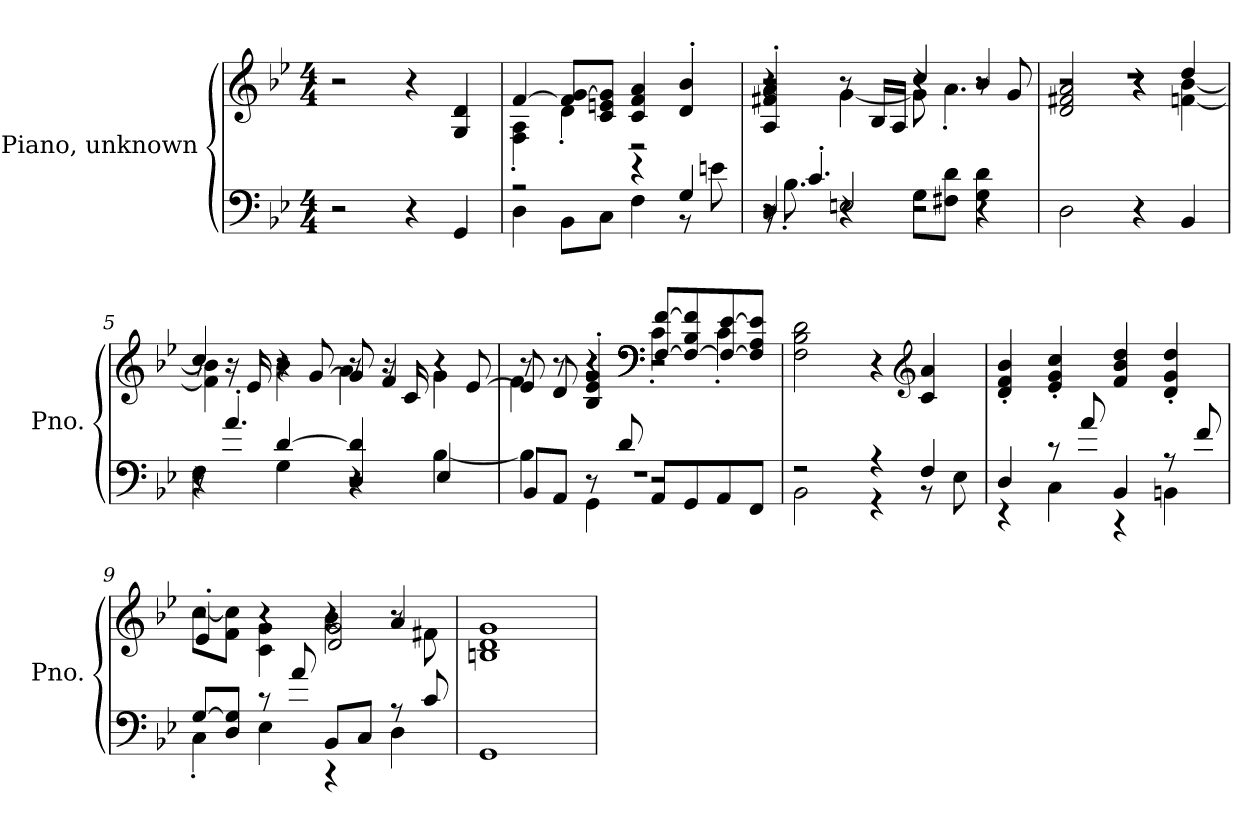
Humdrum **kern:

**kern	**kern
*part1	*part1
*staff2	*staff1
*I"Piano, unknown	*
*I'Pno.	*
*clefF4	*clefG2
*k[b-e-]	*k[b-e-]
*M4/4	*M4/4
*MM120	*MM120
=1	=1
2r	2r
4r	4r
4GG/	4G/ 4d/
=2	=2
*^	*^
2r	4D\	[4f/	4F\' 4A\'
.	8BB-\L	8f/] [8g/L	4d'\
.	8C\J	8c/ 8en/ 8g/]J	.
4r	4F\	4c/ 4f/ 4a/	2r
4G/	8r	4d/' 4b-/'	.
.	8en\	.	.
=3	=3	=3	=3
*	*^	*	*^
8r	16r	4D/	2r	4r	4A/' 4f#X/' 4a/'
.	8.B-'\	.	.	.	.
4.c'/	.	.	.	.	.
.	4r	2En/	.	[4g\	8r
.	.	.	.	.	16B-/LL
.	.	.	.	.	16A/JJ
2r	8G\L	.	4cc/	8g\]	4r
.	8F#X\ 8d\J	.	.	4.a'\	.
.	4G\ 4d\	4r	4b-/	.	8r
.	.	.	.	.	8g/
*v	*v	*v	*	*	*
=4	=4	=4	=4
2D\	1r	2r	2d/ 2f#X/ 2a/
4r	.	4r	4r
4BB-/	.	[4fn\ [4b-\	4dd/
!!LO:LB:g=z	!!	!!
=5	=5	=5	=5
*^	*	*	*
*	*^	*	*	*
8r	4F\	4r	4cc/	4f\] 4b-\]	8r
4.a'/	.	.	.	.	16r
.	.	.	.	.	16e-/
.	4G\	[4d/	8r	4b-\	4r
.	.	.	[8g/	.	.
2r	4r	4D/ 4d/]	8g/]	4a\	8r
.	.	.	4f/	.	16r
.	.	.	.	.	16c/
.	[4B-\	4E-/	.	4g\	4r
.	.	.	[8e-/	.	.
=6	=6	=6	=6	=6	=6
1r	4B-\]	8BB-/L	8e-/]	4f\	8r
.	.	8AA/J	8r	.	8d/
.	4GG\	8r	4r	4r	4B-/' 4e-/' 4g/'
.	.	8d/	.	.	.
*	*	*	*clefF4	*	*
.	2r	8AA/L	2r	4c'\	[8F/ [8f/L
.	.	8GG/	.	.	8F/_ 8B-/ 8f/]
.	.	8AA/	.	4c'\	8F/_ [8e-/
.	.	8FF/J	.	.	8F/] 8A/ 8e-/]J
*	*v	*v	*	*	*
*	*	*v	*v	*v
=7	=7	=7
2r	2BB-\	2F\ 2B-\ 2d\
4r	4r	4r
*	*	*clefG2
4F/	8r	4c/ 4a/
.	8E-\	.
=8	=8	=8
4D/	4r	4d/' 4f/' 4b-/'
8r	4C\	4e-/' 4g/' 4cc/'
8a/	.	.
4BB-/	4r	4f/ 4b-/ 4dd/
8r	4BBn\	4d/' 4g/' 4dd/'
8f/	.	.
!!LO:LB:g=z
=9	=9	=9
*	*	*^
*	*	*	*^
[8G/L	4C'\	2r	[8cc\L	4e-'/
8D/ 8G/]J	.	.	8f\ 8cc\]J	.
8r	4E-\	.	4c\ 4g\	4r
8a/	.	.	.	.
8BB-/L	4r	4r	4b-\	2d/ 2g/
8C/J	.	.	.	.
8r	4D\	4a/	8r	.
8c/	.	.	8f#X\	.
*v	*v	*	*	*
*	*v	*v	*v
=10	=10
1GG	1Bn 1d 1g
=	=
*-	*-
